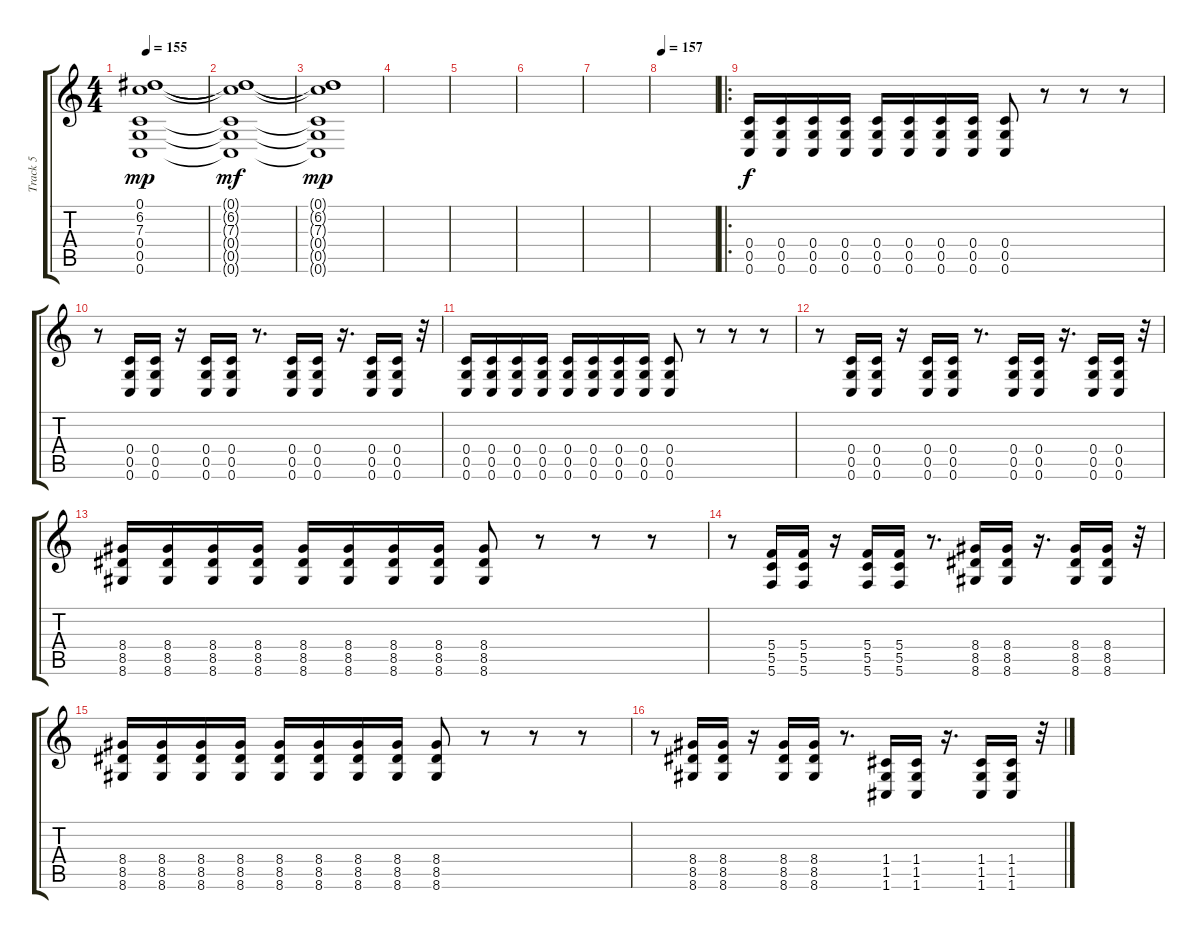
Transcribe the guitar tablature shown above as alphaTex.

\track ("Track 5" "Track 5") {instrument distortionguitar}
\staff {score tabs}
\tuning (D4 A3 F3 C3 G2 C2) {hide}
\ts (4 4)
\tempo 150
\tempo 155
\clef g2
\ks c
(0.1 6.2 7.3 0.4 0.5 0.6).1{dy mp} |
(0.1{t} 6.2{t} 7.3{t} 0.4{t} 0.5{t} 0.6{t}).1{dy mf} |
(0.1{t} 6.2{t} 7.3{t} 0.4{t} 0.5{t} 0.6{t}).1{dy mp} |
|
|
|
|
\tempo 157
|
\ro
(0.4 0.5 0.6).16{dy f} (0.4 0.5 0.6).16 (0.4 0.5 0.6).16 (0.4 0.5 0.6).16 (0.4 0.5 0.6).16 (0.4 0.5 0.6).16 (0.4 0.5 0.6).16 (0.4 0.5 0.6).16 (0.4 0.5 0.6).8 r.8 r.8 r.8 |
r.8 (0.4 0.5 0.6).16 (0.4 0.5 0.6).16 r.16 (0.4 0.5 0.6).16 (0.4 0.5 0.6).16 r.8{d} (0.4 0.5 0.6).16 (0.4 0.5 0.6).16 r.16{d} (0.4 0.5 0.6).16 (0.4 0.5 0.6).16 r.32 |
(0.4 0.5 0.6).16 (0.4 0.5 0.6).16 (0.4 0.5 0.6).16 (0.4 0.5 0.6).16 (0.4 0.5 0.6).16 (0.4 0.5 0.6).16 (0.4 0.5 0.6).16 (0.4 0.5 0.6).16 (0.4 0.5 0.6).8 r.8 r.8 r.8 |
r.8 (0.4 0.5 0.6).16 (0.4 0.5 0.6).16 r.16 (0.4 0.5 0.6).16 (0.4 0.5 0.6).16 r.8{d} (0.4 0.5 0.6).16 (0.4 0.5 0.6).16 r.16{d} (0.4 0.5 0.6).16 (0.4 0.5 0.6).16 r.32 |
(8.4 8.5 8.6).16 (8.4 8.5 8.6).16 (8.4 8.5 8.6).16 (8.4 8.5 8.6).16 (8.4 8.5 8.6).16 (8.4 8.5 8.6).16 (8.4 8.5 8.6).16 (8.4 8.5 8.6).16 (8.4 8.5 8.6).8 r.8 r.8 r.8 |
r.8 (5.4 5.5 5.6).16 (5.4 5.5 5.6).16 r.16 (5.4 5.5 5.6).16 (5.4 5.5 5.6).16 r.8{d} (8.4 8.5 8.6).16 (8.4 8.5 8.6).16 r.16{d} (8.4 8.5 8.6).16 (8.4 8.5 8.6).16 r.32 |
(8.4 8.5 8.6).16 (8.4 8.5 8.6).16 (8.4 8.5 8.6).16 (8.4 8.5 8.6).16 (8.4 8.5 8.6).16 (8.4 8.5 8.6).16 (8.4 8.5 8.6).16 (8.4 8.5 8.6).16 (8.4 8.5 8.6).8 r.8 r.8 r.8 |
r.8 (8.4 8.5 8.6).16 (8.4 8.5 8.6).16 r.16 (8.4 8.5 8.6).16 (8.4 8.5 8.6).16 r.8{d} (1.4 1.5 1.6).16 (1.4 1.5 1.6).16 r.16{d} (1.4 1.5 1.6).16 (1.4 1.5 1.6).16 r.32
